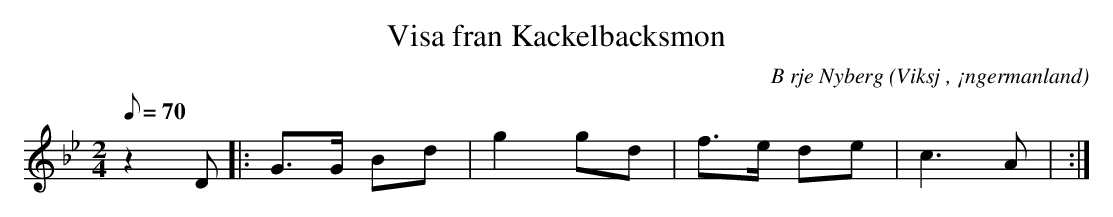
X:1
T:Visa fran Kackelbacksmon
C:B rje Nyberg
O:Viksj , ¡ngermanland
M:2/4
L:1/8
Q:70
K:Gm
z2 D|: G>G Bd | g2 gd | f>e de | c2>A2 | :|
